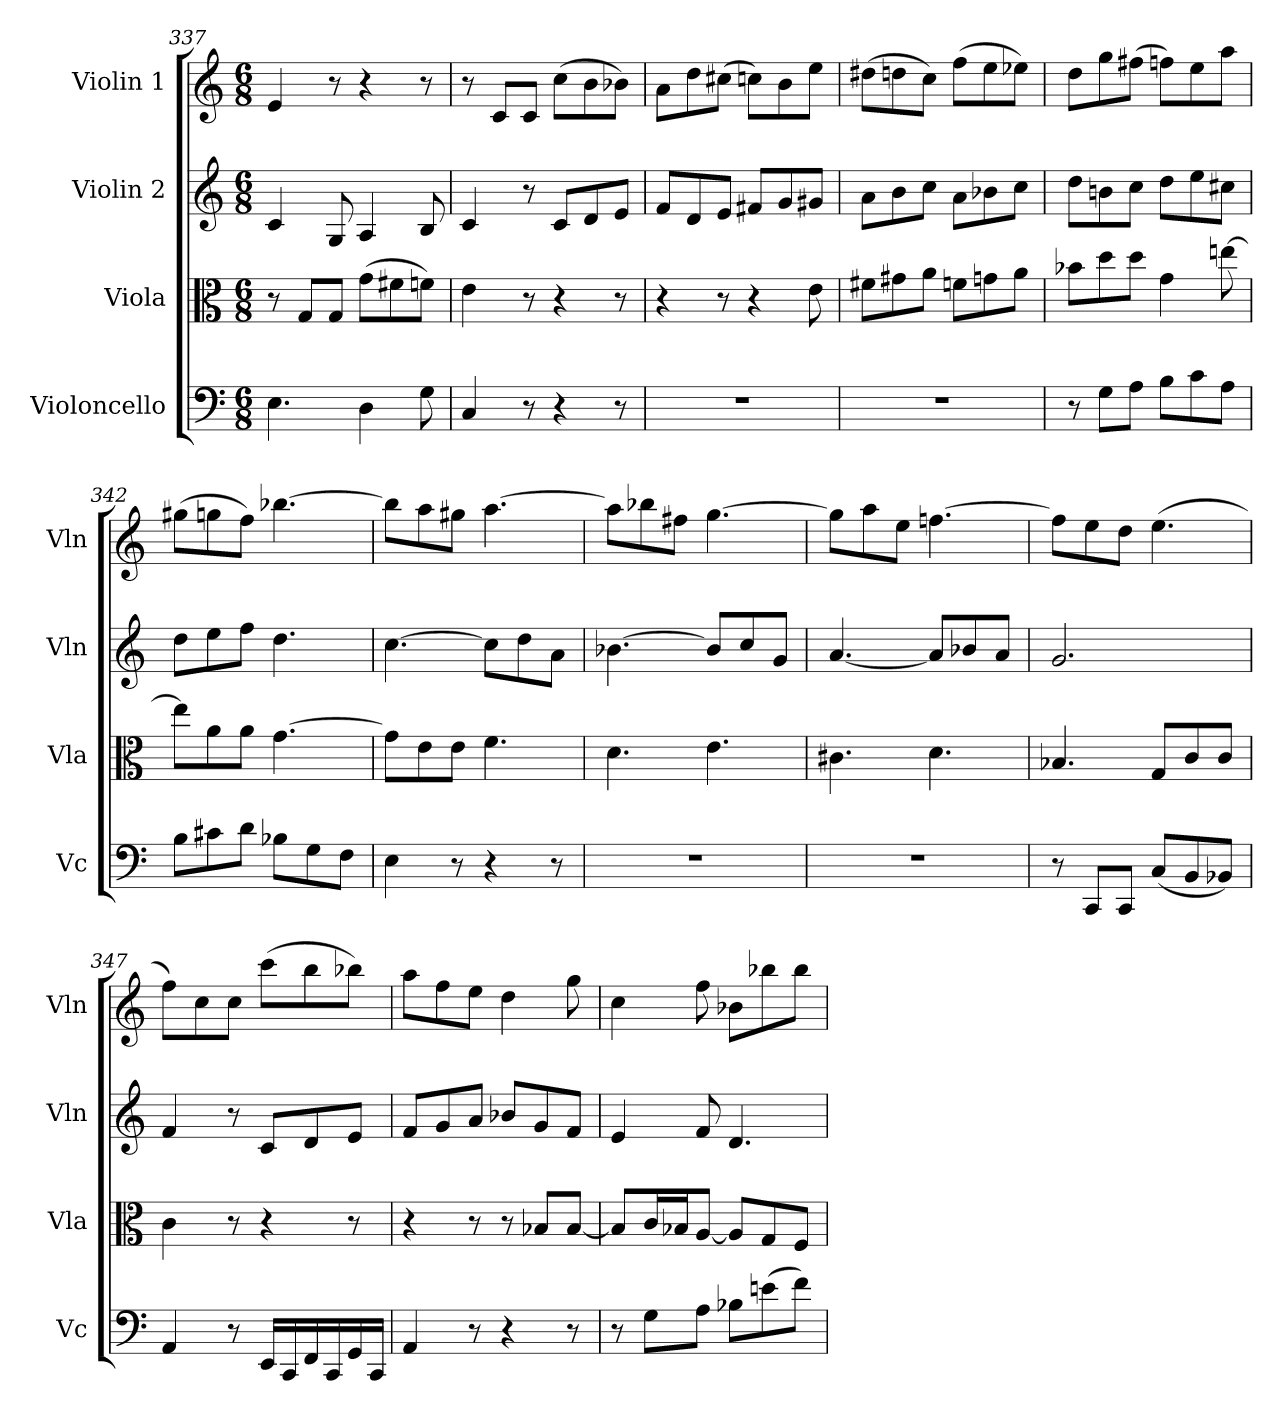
**kern	**kern	**kern	**kern
*part4	*part3	*part2	*part1
*staff4	*staff3	*staff2	*staff1
*I"Violoncello	*I"Viola	*I"Violin 2	*I"Violin 1
*I'Vc	*I'Vla	*I'Vln	*I'Vln
*clefF4	*clefC3	*clefG2	*clefG2
*k[]	*k[]	*k[]	*k[]
*M6/8	*M6/8	*M6/8	*M6/8
=337	=337	=337	=337
4.E\	8r	4c/	4e/
.	8G/L	.	.
.	8G/J	8G/	8r
4D\	(>8g\L	4A/	4r
.	8f#X\	.	.
8G\	8fn\J)	8B/	8r
=338	=338	=338	=338
4C/	4e\	4c/	8r
.	.	.	8c/L
8r	8r	8r	8c/J
4r	4r	8c/L	(>8cc\L
.	.	8d/	8b\
8r	8r	8e/J	8b-X\J)
=339	=339	=339	=339
2.r	4r	8f/L	8a\L
.	.	8d/	8dd\
.	8r	8e/J	(>8cc#X\J
.	4r	8f#X/L	8ccn\L)
.	.	8g/	8b\
.	8e\	8g#X/J	8ee\J
=340	=340	=340	=340
2.r	8f#X\L	8a\L	(>8dd#X\L
.	8g#X\	8b\	8ddn\
.	8a\J	8cc\J	8cc\J)
.	8fn\L	8a\L	(>8ff\L
.	8gn\	8b-X\	8ee\
.	8a\J	8cc\J	8ee-X\J)
=341	=341	=341	=341
8r	8b-X\L	8dd\L	8dd\L
8G\L	8dd\	8bn\	8gg\
8A\J	8dd\J	8cc\J	(>8ff#X\J
8B\L	4g\	8dd\L	8ffn\L)
8c\	.	8ee\	8ee\
8A\J	[8een\	8cc#X\J	8aa\J
=342	=342	=342	=342
8B\L	8ee\L]	8dd\L	(>8gg#X\L
8c#X\	8a\	8ee\	8ggn\
8d\J	8a\J	8ff\J	8ff\J)
8B-X\L	[4.g\	4.dd\	[4.bb-X\
8G\	.	.	.
8F\J	.	.	.
!!LO:LB:g=z
=343	=343	=343	=343
4E\	8g\L]	[4.cc\	8bb-\L]
.	8e\	.	8aa\
8r	8e\J	.	8gg#X\J
4r	4.f\	8cc\L]	[4.aa\
.	.	8dd\	.
8r	.	8a\J	.
=344	=344	=344	=344
2.r	4.d\	[4.b-X\	8aa\L]
.	.	.	8bb-X\
.	.	.	8ff#X\J
.	4.e\	8b-/L]	[4.gg\
.	.	8cc/	.
.	.	8g/J	.
=345	=345	=345	=345
2.r	4.c#X\	[4.a/	8gg\L]
.	.	.	8aa\
.	.	.	8ee\J
.	4.d\	8a/L]	[4.ffn\
.	.	8b-X/	.
.	.	8a/J	.
=346	=346	=346	=346
8r	4.B-X/	2.g/	8ff\L]
8CC/L	.	.	8ee\
8CC/J	.	.	8dd\J
(<8C/L	8G/L	.	(>4.ee\
8BB/	8c/	.	.
8BB-X/J)	8c/J	.	.
=347	=347	=347	=347
4AA/	4c\	4f/	8ff\L)
.	.	.	8cc\
8r	8r	8r	8cc\J
16EE/LL	4r	8c/L	(>8ccc\L
16CC/	.	.	.
16FF/	.	8d/	8bb\
16CC/	.	.	.
16GG/	8r	8e/J	8bb-X\J)
16CC/JJ	.	.	.
=348	=348	=348	=348
4AA/	4r	8f/L	8aa\L
.	.	8g/	8ff\
8r	8r	8a/J	8ee\J
4r	8r	8b-X/L	4dd\
.	8B-X/L	8g/	.
8r	[8B-/J	8f/J	8gg\
=349	=349	=349	=349
8r	8B-/L]	4e/	4cc\
8G\L	16c/L	.	.
.	16B-X/J	.	.
8A\J	[8A/J	8f/	8ff\
8B-X\L	8A/L]	4.d/	8b-X\L
(>8en\	8G/	.	8bb-X\
8f\J)	8F/J	.	8bb-\J
=	=	=	=
*-	*-	*-	*-
